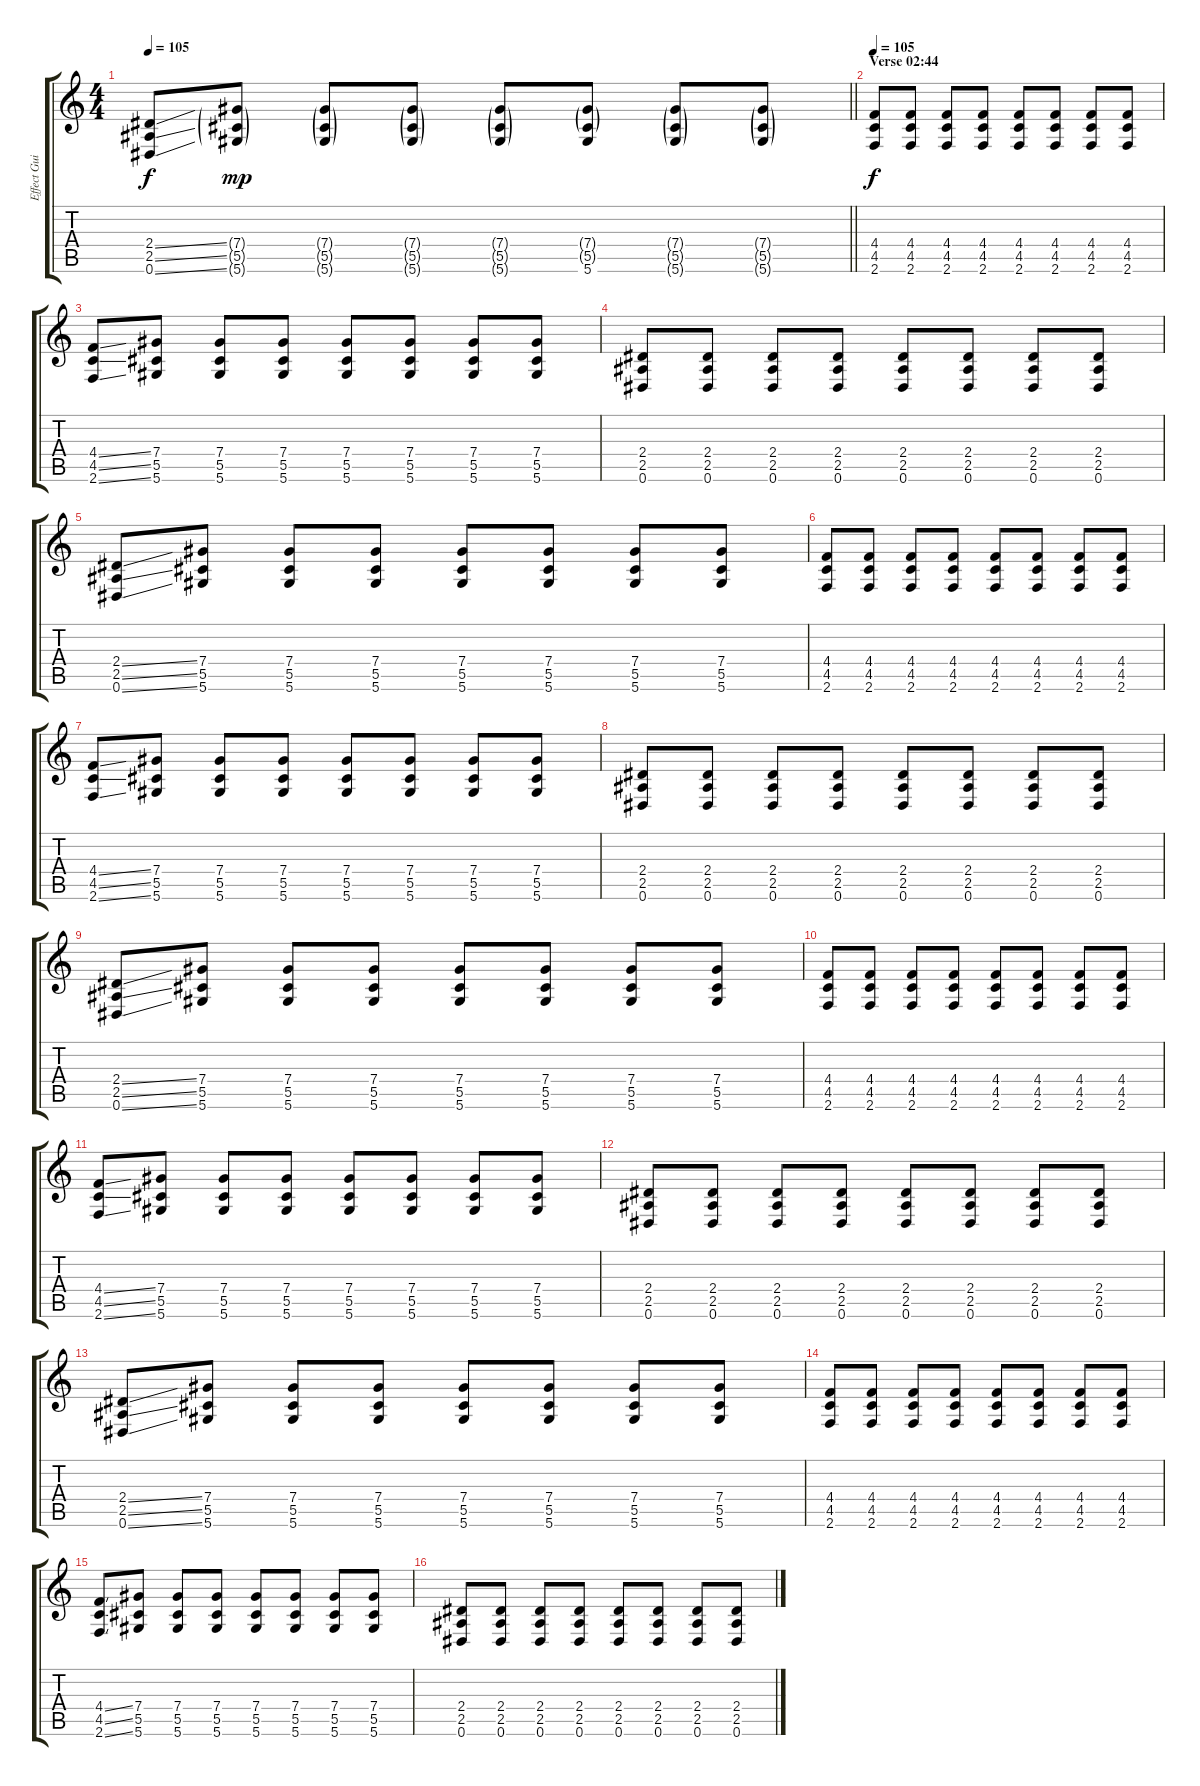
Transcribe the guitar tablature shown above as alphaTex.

\track ("Effect Guitar" "Effect Gui") {instrument overdrivenguitar}
\staff {score tabs}
\tuning (Eb4 Bb3 Gb3 Db3 Ab2 Eb2) {hide}
\ts (4 4)
\tempo 105
\clef g2
\barLineRight lightlight
\ks c
(2.4{ss} 2.5{ss} 0.6{ss}).8{dy f} (7.4{g} 5.5{g} 5.6{g}).8{dy mp} (7.4{g} 5.5{g} 5.6{g}).8 (7.4{g} 5.5{g} 5.6{g}).8 (7.4{g} 5.5{g} 5.6{g}).8 (7.4{g} 5.5{g} 5.6).8 (7.4{g} 5.5{g} 5.6{g}).8 (7.4{g} 5.5{g} 5.6{g}).8 |
\section ("" "Verse 02:44")
\tempo 105
(4.4 4.5 2.6).8{dy f instrument overdrivenguitar} (4.4 4.5 2.6).8 (4.4 4.5 2.6).8 (4.4 4.5 2.6).8 (4.4 4.5 2.6).8 (4.4 4.5 2.6).8 (4.4 4.5 2.6).8 (4.4 4.5 2.6).8 |
(4.4{ss} 4.5{ss} 2.6{ss}).8 (7.4 5.5 5.6).8 (7.4 5.5 5.6).8 (7.4 5.5 5.6).8 (7.4 5.5 5.6).8 (7.4 5.5 5.6).8 (7.4 5.5 5.6).8 (7.4 5.5 5.6).8 |
(2.4 2.5 0.6).8 (2.4 2.5 0.6).8 (2.4 2.5 0.6).8 (2.4 2.5 0.6).8 (2.4 2.5 0.6).8 (2.4 2.5 0.6).8 (2.4 2.5 0.6).8 (2.4 2.5 0.6).8 |
(2.4{ss} 2.5{ss} 0.6{ss}).8 (7.4 5.5 5.6).8 (7.4 5.5 5.6).8 (7.4 5.5 5.6).8 (7.4 5.5 5.6).8 (7.4 5.5 5.6).8 (7.4 5.5 5.6).8 (7.4 5.5 5.6).8 |
(4.4 4.5 2.6).8 (4.4 4.5 2.6).8 (4.4 4.5 2.6).8 (4.4 4.5 2.6).8 (4.4 4.5 2.6).8 (4.4 4.5 2.6).8 (4.4 4.5 2.6).8 (4.4 4.5 2.6).8 |
(4.4{ss} 4.5{ss} 2.6{ss}).8 (7.4 5.5 5.6).8 (7.4 5.5 5.6).8 (7.4 5.5 5.6).8 (7.4 5.5 5.6).8 (7.4 5.5 5.6).8 (7.4 5.5 5.6).8 (7.4 5.5 5.6).8 |
(2.4 2.5 0.6).8 (2.4 2.5 0.6).8 (2.4 2.5 0.6).8 (2.4 2.5 0.6).8 (2.4 2.5 0.6).8 (2.4 2.5 0.6).8 (2.4 2.5 0.6).8 (2.4 2.5 0.6).8 |
(2.4{ss} 2.5{ss} 0.6{ss}).8 (7.4 5.5 5.6).8 (7.4 5.5 5.6).8 (7.4 5.5 5.6).8 (7.4 5.5 5.6).8 (7.4 5.5 5.6).8 (7.4 5.5 5.6).8 (7.4 5.5 5.6).8 |
(4.4 4.5 2.6).8 (4.4 4.5 2.6).8 (4.4 4.5 2.6).8 (4.4 4.5 2.6).8 (4.4 4.5 2.6).8 (4.4 4.5 2.6).8 (4.4 4.5 2.6).8 (4.4 4.5 2.6).8 |
(4.4{ss} 4.5{ss} 2.6{ss}).8 (7.4 5.5 5.6).8 (7.4 5.5 5.6).8 (7.4 5.5 5.6).8 (7.4 5.5 5.6).8 (7.4 5.5 5.6).8 (7.4 5.5 5.6).8 (7.4 5.5 5.6).8 |
(2.4 2.5 0.6).8 (2.4 2.5 0.6).8 (2.4 2.5 0.6).8 (2.4 2.5 0.6).8 (2.4 2.5 0.6).8 (2.4 2.5 0.6).8 (2.4 2.5 0.6).8 (2.4 2.5 0.6).8 |
(2.4{ss} 2.5{ss} 0.6{ss}).8 (7.4 5.5 5.6).8 (7.4 5.5 5.6).8 (7.4 5.5 5.6).8 (7.4 5.5 5.6).8 (7.4 5.5 5.6).8 (7.4 5.5 5.6).8 (7.4 5.5 5.6).8 |
(4.4 4.5 2.6).8 (4.4 4.5 2.6).8 (4.4 4.5 2.6).8 (4.4 4.5 2.6).8 (4.4 4.5 2.6).8 (4.4 4.5 2.6).8 (4.4 4.5 2.6).8 (4.4 4.5 2.6).8 |
(4.4{ss} 4.5{ss} 2.6{ss}).8 (7.4 5.5 5.6).8 (7.4 5.5 5.6).8 (7.4 5.5 5.6).8 (7.4 5.5 5.6).8 (7.4 5.5 5.6).8 (7.4 5.5 5.6).8 (7.4 5.5 5.6).8 |
(2.4 2.5 0.6).8 (2.4 2.5 0.6).8 (2.4 2.5 0.6).8 (2.4 2.5 0.6).8 (2.4 2.5 0.6).8 (2.4 2.5 0.6).8 (2.4 2.5 0.6).8 (2.4 2.5 0.6).8
